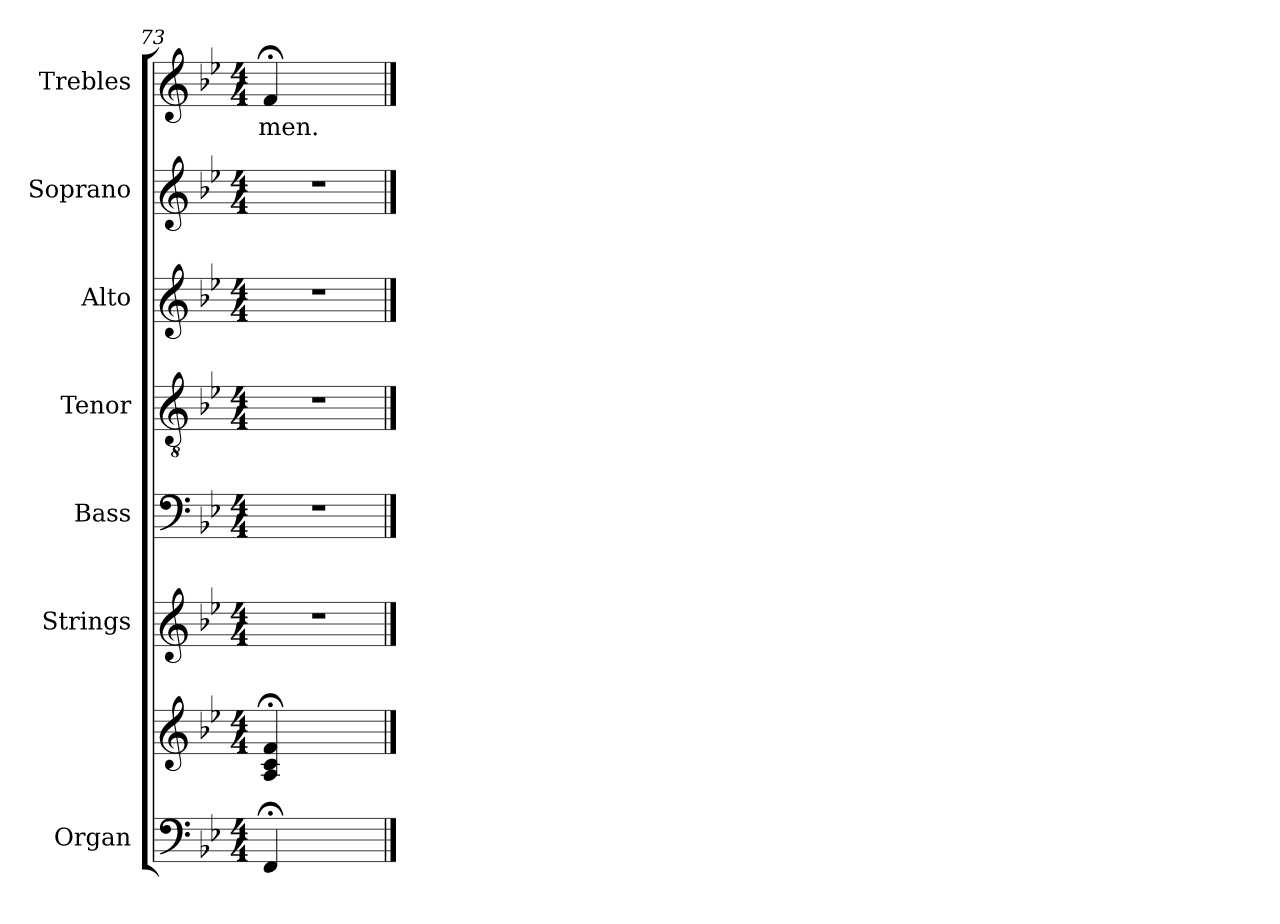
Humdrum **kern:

**kern	**kern	**kern	**kern	**kern	**kern	**kern	**kern	**text
*part7	*part7	*part6	*part5	*part4	*part3	*part2	*part1	*part1
*staff8	*staff7	*staff6	*staff5	*staff4	*staff3	*staff2	*staff1	*staff1
*I"Organ	*	*I"Strings	*I"Bass	*I"Tenor	*I"Alto	*I"Soprano	*I"Trebles	*
*I'Org.	*	*I'Strings	*I'B.	*I'T.	*I'A.	*I'S.	*	*
*clefF4	*clefG2	*clefG2	*clefF4	*clefGv2	*clefG2	*clefG2	*clefG2	*
*	*	*	*	*ITrd7c12	*	*	*	*
*k[b-e-]	*k[b-e-]	*k[b-e-]	*k[b-e-]	*k[b-e-]	*k[b-e-]	*k[b-e-]	*k[b-e-]	*
*B-:	*B-:	*B-:	*B-:	*B-:	*B-:	*B-:	*B-:	*
*M4/4	*M4/4	*M4/4	*M4/4	*M4/4	*M4/4	*M4/4	*M4/4	*
=73	=73	=73	=73	=73	=73	=73	=73	=73
!	!	!LO:N:vis=1	!LO:N:vis=1	!LO:N:vis=1	!LO:N:vis=1	!LO:N:vis=1	!	!
!	!	!	!	!	!	!	!	!LO:LY:b:color=#000000
4FF;i/	4Ai/; 4ci; 4fi;	1r	1r	1r	1r	1r	4f;i/	-men.
2.ryy	2.ryy	.	.	.	.	.	2.ryy	.
==	==	==	==	==	==	==	==	==
*-	*-	*-	*-	*-	*-	*-	*-	*-
